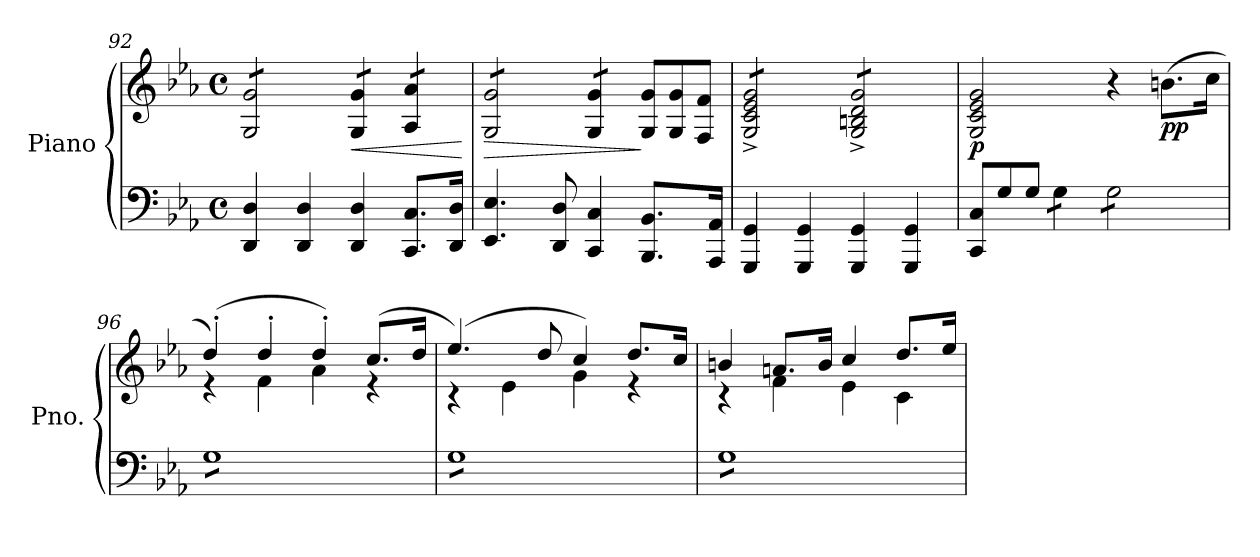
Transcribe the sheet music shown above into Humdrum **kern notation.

**kern	**kern	**dynam
*part1	*part1	*part1
*staff2	*staff1	*staff1/2
*I"Piano	*	*
*I'Pno.	*	*
*clefF4	*clefG2	*
*k[b-e-a-]	*k[b-e-a-]	*
*M4/4	*M4/4	*
*met(c)	*met(c)	*
*	*Xtuplet	*
=92	=92	=92
*	*tremolo	*
4DD/ 4D/	12G/ 12g/L	.
.	12G/ 12g/	.
.	12G/ 12g/	.
4DD/ 4D/	12G/ 12g/	.
.	12G/ 12g/	.
.	12G/ 12g/J	.
!	!	!LO:HP:b
4DD/ 4D/	12G/ 12g/L	<
.	12G/ 12g/	.
.	12G/ 12g/J	.
8.CC/ 8.C/L	12A-/ 12a-/L	.
.	12A-/ 12a-/	.
.	12A-/ 12a-/J	.
16DD/ 16D/Jk	.	.
.	.	[
=93	=93	=93
!	!	!LO:HP:b
4.EE-/ 4.E-/	12G/ 12g/L	>
.	12G/ 12g/	.
.	12G/ 12g/	.
.	12G/ 12g/	.
.	12G/ 12g/	.
8DD/ 8D/	.	.
.	12G/ 12g/J	.
4CC/ 4C/	12G/ 12g/L	.
.	12G/ 12g/	.
.	12G/ 12g/J	.
*	*Xtremolo	*
8.BBB-/ 8.BB-/L	12G/ 12g/L	]
.	12G/ 12g/	.
.	12F/ 12f/J	.
16AAA-/ 16AA-/Jk	.	.
!!LO:LB:g=z
=94	=94	=94
*	*tremolo	*
4GGG/ 4GG/	12G/^ 12c/^ 12e-/^ 12g/^L	.
.	12G/^ 12c/^ 12e-/^ 12g/^	.
.	12G/^ 12c/^ 12e-/^ 12g/^	.
4GGG/ 4GG/	12G/^ 12c/^ 12e-/^ 12g/^	.
.	12G/^ 12c/^ 12e-/^ 12g/^	.
.	12G/^ 12c/^ 12e-/^ 12g/^J	.
4GGG/ 4GG/	12G/^ 12Bn/^ 12d/^ 12g/^L	.
.	12G/^ 12Bn/^ 12d/^ 12g/^	.
.	12G/^ 12Bn/^ 12d/^ 12g/^	.
4GGG/ 4GG/	12G/^ 12Bn/^ 12d/^ 12g/^	.
.	12G/^ 12Bn/^ 12d/^ 12g/^	.
.	12G/^ 12Bn/^ 12d/^ 12g/^J	.
*	*Xtremolo	*
=95	=95	=95
*Xtuplet	*	*
!	!	!LO:DY:b
12CC/ 12C/L	2G/ 2c/ 2e-/ 2g/	p
12G/	.	.
12G/J	.	.
*tremolo	*	*
12G\L	.	.
12G\	.	.
12G\J	.	.
12G\L	4r	.
12G\	.	.
12G\	.	.
!	!	!LO:DY:b
12G\	(8.bn\L	pp
12G\	.	.
12G\J	.	.
.	16cc\Jk	.
=96	=96	=96
*	*^	*
12GL	(>4dd'/)	4r	.
12G	.	.	.
12G	.	.	.
12G	4dd'/	4f\	.
12G	.	.	.
12G	.	.	.
12G	4dd'/)	4a-\	.
12G	.	.	.
12G	.	.	.
12G	(8.cc/L	4r	.
12G	.	.	.
12GJ	.	.	.
.	16dd/Jk	.	.
=97	=97	=97	=97
12GL	(4.ee-/)	4r	.
12G	.	.	.
12G	.	.	.
12G	.	4e-\	.
12G	.	.	.
.	8dd/	.	.
12G	.	.	.
12G	4cc/)	4g\	.
12G	.	.	.
12G	.	.	.
12G	8.dd/L	4r	.
12G	.	.	.
12GJ	.	.	.
.	16cc/Jk	.	.
=98	=98	=98	=98
12GL	4bn/	4r	.
12G	.	.	.
12G	.	.	.
12G	8.an/L	4f\	.
12G	.	.	.
12G	.	.	.
.	16b/Jk	.	.
12G	4cc/	4e-\	.
12G	.	.	.
12G	.	.	.
12G	8.dd/L	4c\	.
12G	.	.	.
12GJ	.	.	.
*Xtremolo	*	*	*
.	16ee-/Jk	.	.
*	*v	*v	*
=	=	=
*-	*-	*-
